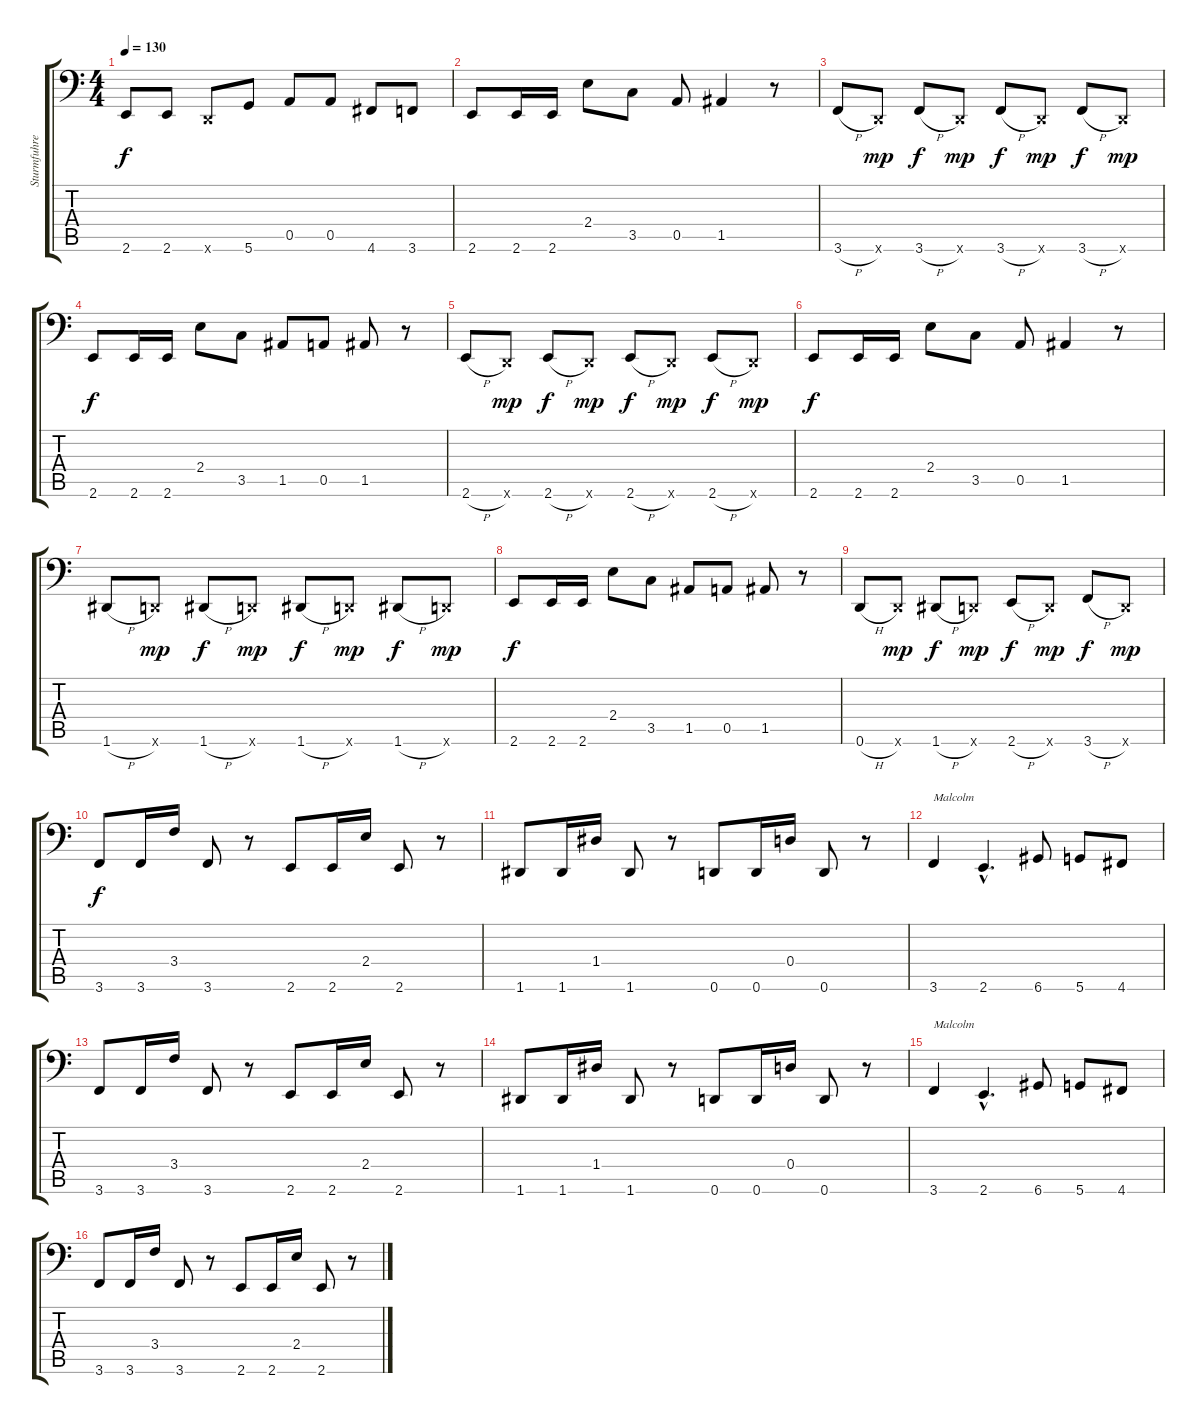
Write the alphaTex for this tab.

\track ("Sturmfuhrer" "Sturmfuhre") {instrument electricbasspick}
\staff {score tabs}
\tuning (E3 B2 G2 D2 A1 D1) {hide}
\ts (4 4)
\tempo 130
\clef f4
\ks c
2.6.8{dy f} 2.6.8 0.6{x}.8 5.6.8 0.5.8 0.5.8 4.6.8 3.6.8 |
2.6.8 2.6.16 2.6.16 2.4.8 3.5.8 0.5.8 1.5.4 r.8 |
3.6{h}.8 0.6{x}.8{dy mp} 3.6{h}.8{dy f} 0.6{x}.8{dy mp} 3.6{h}.8{dy f} 0.6{x}.8{dy mp} 3.6{h}.8{dy f} 0.6{x}.8{dy mp} |
2.6.8{dy f} 2.6.16 2.6.16 2.4.8 3.5.8 1.5.8 0.5.8 1.5.8 r.8 |
2.6{h}.8 0.6{x}.8{dy mp} 2.6{h}.8{dy f} 0.6{x}.8{dy mp} 2.6{h}.8{dy f} 0.6{x}.8{dy mp} 2.6{h}.8{dy f} 0.6{x}.8{dy mp} |
2.6.8{dy f} 2.6.16 2.6.16 2.4.8 3.5.8 0.5.8 1.5.4 r.8 |
1.6{h}.8 0.6{x}.8{dy mp} 1.6{h}.8{dy f} 0.6{x}.8{dy mp} 1.6{h}.8{dy f} 0.6{x}.8{dy mp} 1.6{h}.8{dy f} 0.6{x}.8{dy mp} |
2.6.8{dy f} 2.6.16 2.6.16 2.4.8 3.5.8 1.5.8 0.5.8 1.5.8 r.8 |
0.6{h}.8 0.6{x}.8{dy mp} 1.6{h}.8{dy f} 0.6{x}.8{dy mp} 2.6{h}.8{dy f} 0.6{x}.8{dy mp} 3.6{h}.8{dy f} 0.6{x}.8{dy mp} |
3.6.8{dy f} 3.6.16 3.4.16 3.6.8 r.8 2.6.8 2.6.16 2.4.16 2.6.8 r.8 |
1.6.8 1.6.16 1.4.16 1.6.8 r.8 0.6.8 0.6.16 0.4.16 0.6.8 r.8 |
3.6.4{txt "Malcolm"} 2.6{hac}.4{d} 6.6.8 5.6.8 4.6.8 |
3.6.8 3.6.16 3.4.16 3.6.8 r.8 2.6.8 2.6.16 2.4.16 2.6.8 r.8 |
1.6.8 1.6.16 1.4.16 1.6.8 r.8 0.6.8 0.6.16 0.4.16 0.6.8 r.8 |
3.6.4{txt "Malcolm"} 2.6{hac}.4{d} 6.6.8 5.6.8 4.6.8 |
3.6.8 3.6.16 3.4.16 3.6.8 r.8 2.6.8 2.6.16 2.4.16 2.6.8 r.8
